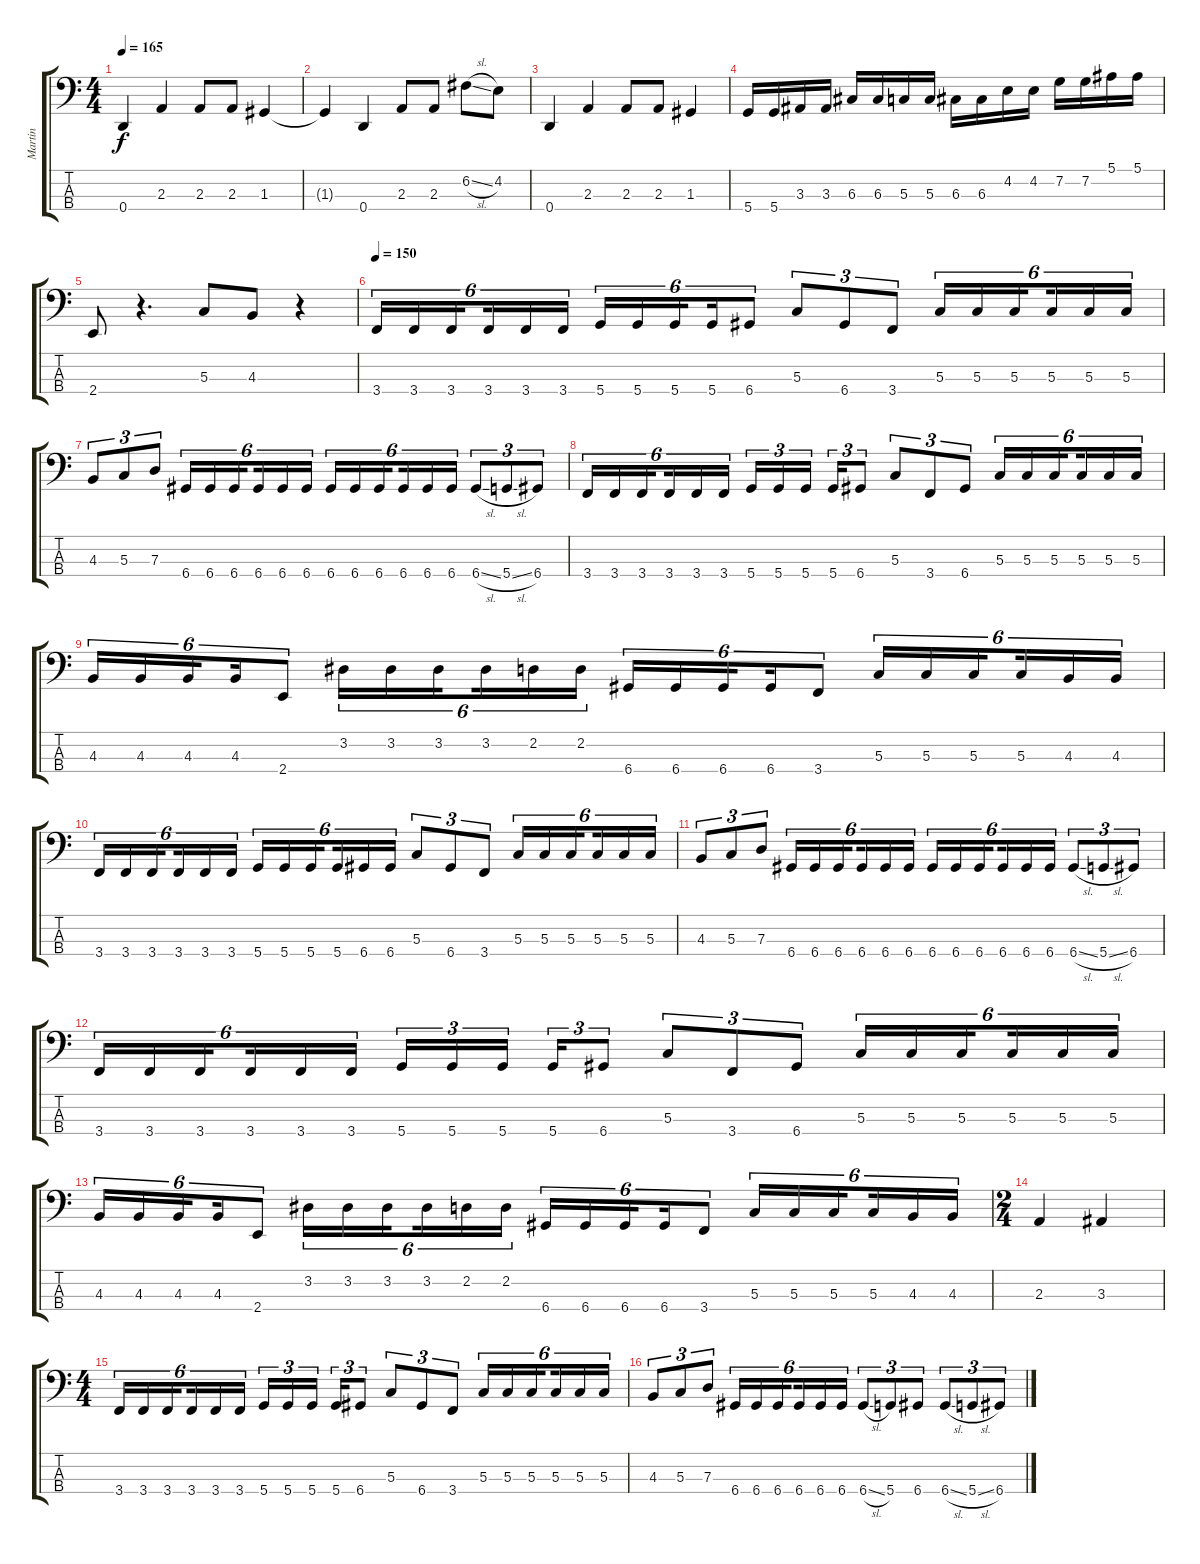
\track ("Martin" "Martin") {instrument electricbasspick}
\staff {score tabs}
\tuning (F2 C2 G1 D1) {hide}
\ts (4 4)
\tempo 165
\clef f4
\ks c
0.4.4{dy f} 2.3.4 2.3.8 2.3.8 1.3.4 |
1.3{t}.4 0.4.4 2.3.8 2.3.8 6.2{sl}.8 4.2.8 |
0.4.4 2.3.4 2.3.8 2.3.8 1.3.4 |
5.4.16 5.4.16 3.3.16 3.3.16 6.3.16 6.3.16 5.3.16 5.3.16 6.3.16 6.3.16 4.2.16 4.2.16 7.2.16 7.2.16 5.1.16 5.1.16 |
2.4.8 r.4{d} 5.3.8 4.3.8 r.4 |
\tempo 150
3.4.16{tu (6 4)} 3.4.16{tu (6 4)} 3.4.16{tu (6 4) beam splitsecondary} 3.4.16{tu (6 4)} 3.4.16{tu (6 4)} 3.4.16{tu (6 4)} 5.4.16{tu (6 4)} 5.4.16{tu (6 4)} 5.4.16{tu (6 4) beam splitsecondary} 5.4.16{tu (6 4)} 6.4.8{tu (6 4)} 5.3.8{tu (3 2)} 6.4.8{tu (3 2)} 3.4.8{tu (3 2)} 5.3.16{tu (6 4)} 5.3.16{tu (6 4)} 5.3.16{tu (6 4) beam splitsecondary} 5.3.16{tu (6 4)} 5.3.16{tu (6 4)} 5.3.16{tu (6 4)} |
4.3.8{tu (3 2)} 5.3.8{tu (3 2)} 7.3.8{tu (3 2)} 6.4.16{tu (6 4)} 6.4.16{tu (6 4)} 6.4.16{tu (6 4) beam splitsecondary} 6.4.16{tu (6 4)} 6.4.16{tu (6 4)} 6.4.16{tu (6 4)} 6.4.16{tu (6 4)} 6.4.16{tu (6 4)} 6.4.16{tu (6 4) beam splitsecondary} 6.4.16{tu (6 4)} 6.4.16{tu (6 4)} 6.4.16{tu (6 4)} 6.4{sl}.8{tu (3 2)} 5.4{sl}.8{tu (3 2)} 6.4.8{tu (3 2)} |
3.4.16{tu (6 4)} 3.4.16{tu (6 4)} 3.4.16{tu (6 4) beam splitsecondary} 3.4.16{tu (6 4)} 3.4.16{tu (6 4)} 3.4.16{tu (6 4)} 5.4.16{tu (3 2)} 5.4.16{tu (3 2)} 5.4.16{tu (3 2) beam splitsecondary} 5.4.16{tu (3 2)} 6.4.8{tu (3 2)} 5.3.8{tu (3 2)} 3.4.8{tu (3 2)} 6.4.8{tu (3 2)} 5.3.16{tu (6 4)} 5.3.16{tu (6 4)} 5.3.16{tu (6 4) beam splitsecondary} 5.3.16{tu (6 4)} 5.3.16{tu (6 4)} 5.3.16{tu (6 4)} |
4.3.16{tu (6 4)} 4.3.16{tu (6 4)} 4.3.16{tu (6 4) beam splitsecondary} 4.3.16{tu (6 4)} 2.4.8{tu (6 4)} 3.2.16{tu (6 4)} 3.2.16{tu (6 4)} 3.2.16{tu (6 4) beam splitsecondary} 3.2.16{tu (6 4)} 2.2.16{tu (6 4)} 2.2.16{tu (6 4)} 6.4.16{tu (6 4)} 6.4.16{tu (6 4)} 6.4.16{tu (6 4) beam splitsecondary} 6.4.16{tu (6 4)} 3.4.8{tu (6 4)} 5.3.16{tu (6 4)} 5.3.16{tu (6 4)} 5.3.16{tu (6 4) beam splitsecondary} 5.3.16{tu (6 4)} 4.3.16{tu (6 4)} 4.3.16{tu (6 4)} |
3.4.16{tu (6 4)} 3.4.16{tu (6 4)} 3.4.16{tu (6 4) beam splitsecondary} 3.4.16{tu (6 4)} 3.4.16{tu (6 4)} 3.4.16{tu (6 4)} 5.4.16{tu (6 4)} 5.4.16{tu (6 4)} 5.4.16{tu (6 4) beam splitsecondary} 5.4.16{tu (6 4)} 6.4.16{tu (6 4)} 6.4.16{tu (6 4)} 5.3.8{tu (3 2)} 6.4.8{tu (3 2)} 3.4.8{tu (3 2)} 5.3.16{tu (6 4)} 5.3.16{tu (6 4)} 5.3.16{tu (6 4) beam splitsecondary} 5.3.16{tu (6 4)} 5.3.16{tu (6 4)} 5.3.16{tu (6 4)} |
4.3.8{tu (3 2)} 5.3.8{tu (3 2)} 7.3.8{tu (3 2)} 6.4.16{tu (6 4)} 6.4.16{tu (6 4)} 6.4.16{tu (6 4) beam splitsecondary} 6.4.16{tu (6 4)} 6.4.16{tu (6 4)} 6.4.16{tu (6 4)} 6.4.16{tu (6 4)} 6.4.16{tu (6 4)} 6.4.16{tu (6 4) beam splitsecondary} 6.4.16{tu (6 4)} 6.4.16{tu (6 4)} 6.4.16{tu (6 4)} 6.4{sl}.8{tu (3 2)} 5.4{sl}.8{tu (3 2)} 6.4.8{tu (3 2)} |
3.4.16{tu (6 4)} 3.4.16{tu (6 4)} 3.4.16{tu (6 4) beam splitsecondary} 3.4.16{tu (6 4)} 3.4.16{tu (6 4)} 3.4.16{tu (6 4)} 5.4.16{tu (3 2)} 5.4.16{tu (3 2)} 5.4.16{tu (3 2) beam splitsecondary} 5.4.16{tu (3 2)} 6.4.8{tu (3 2)} 5.3.8{tu (3 2)} 3.4.8{tu (3 2)} 6.4.8{tu (3 2)} 5.3.16{tu (6 4)} 5.3.16{tu (6 4)} 5.3.16{tu (6 4) beam splitsecondary} 5.3.16{tu (6 4)} 5.3.16{tu (6 4)} 5.3.16{tu (6 4)} |
4.3.16{tu (6 4)} 4.3.16{tu (6 4)} 4.3.16{tu (6 4) beam splitsecondary} 4.3.16{tu (6 4)} 2.4.8{tu (6 4)} 3.2.16{tu (6 4)} 3.2.16{tu (6 4)} 3.2.16{tu (6 4) beam splitsecondary} 3.2.16{tu (6 4)} 2.2.16{tu (6 4)} 2.2.16{tu (6 4)} 6.4.16{tu (6 4)} 6.4.16{tu (6 4)} 6.4.16{tu (6 4) beam splitsecondary} 6.4.16{tu (6 4)} 3.4.8{tu (6 4)} 5.3.16{tu (6 4)} 5.3.16{tu (6 4)} 5.3.16{tu (6 4) beam splitsecondary} 5.3.16{tu (6 4)} 4.3.16{tu (6 4)} 4.3.16{tu (6 4)} |
\ts (2 4)
2.3.4 3.3.4 |
\ts (4 4)
3.4.16{tu (6 4)} 3.4.16{tu (6 4)} 3.4.16{tu (6 4) beam splitsecondary} 3.4.16{tu (6 4)} 3.4.16{tu (6 4)} 3.4.16{tu (6 4)} 5.4.16{tu (3 2)} 5.4.16{tu (3 2)} 5.4.16{tu (3 2) beam splitsecondary} 5.4.16{tu (3 2)} 6.4.8{tu (3 2)} 5.3.8{tu (3 2)} 6.4.8{tu (3 2)} 3.4.8{tu (3 2)} 5.3.16{tu (6 4)} 5.3.16{tu (6 4)} 5.3.16{tu (6 4) beam splitsecondary} 5.3.16{tu (6 4)} 5.3.16{tu (6 4)} 5.3.16{tu (6 4)} |
4.3.8{tu (3 2)} 5.3.8{tu (3 2)} 7.3.8{tu (3 2)} 6.4.16{tu (6 4)} 6.4.16{tu (6 4)} 6.4.16{tu (6 4) beam splitsecondary} 6.4.16{tu (6 4)} 6.4.16{tu (6 4)} 6.4.16{tu (6 4)} 6.4{sl}.8{tu (3 2)} 5.4.8{tu (3 2)} 6.4.8{tu (3 2)} 6.4{sl}.8{tu (3 2)} 5.4{sl}.8{tu (3 2)} 6.4.8{tu (3 2)}
